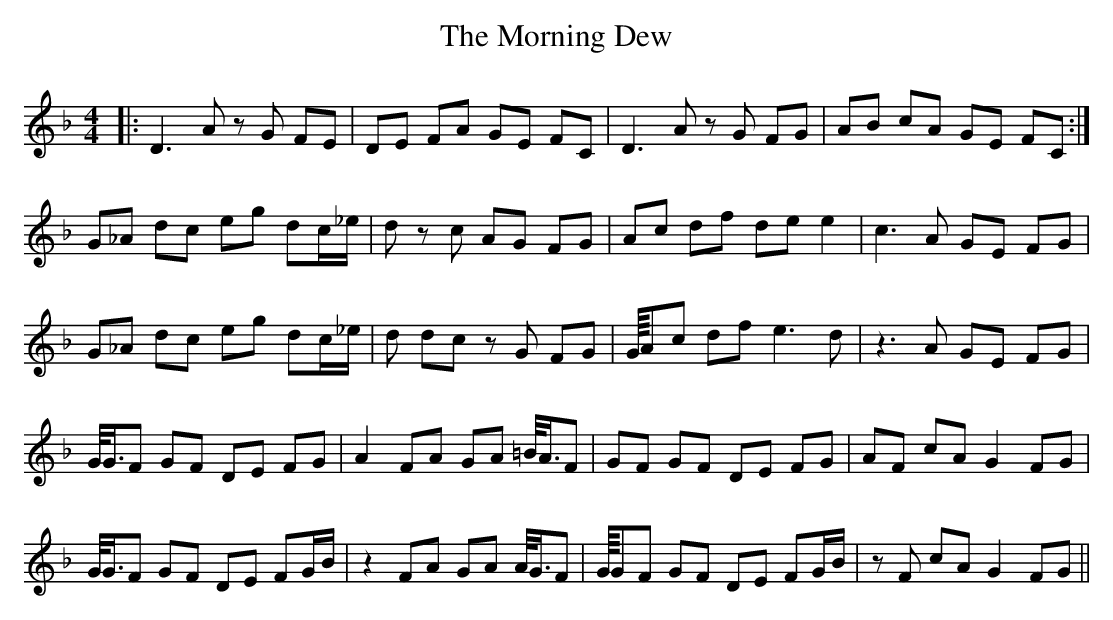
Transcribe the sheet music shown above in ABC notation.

X:1
T: The Morning Dew
M: 4/4
L: 1/8
K: Dmin
|:D3A zG FE|DE FA GE FC|D3A zG FG|AB cA GE FC:|
G_A dc eg dc/_e/|_zd zc AG FG|Ac df de e2|c3A GE FG|
G_A dc eg dc/_e/|_zd dc zG FG|G/8A/1c df e3d|z3A GE FG|
G/4G3/4F GF DE FG|A2 FA GA =B/4A3/4F|GF GF DE FG|AF cA G2 FG|
G/4G3/4F GF DE FG/B/|z2 FA GA A/4G3/4F|G/8G/1F GF DE FG/B/|zF cA G2 FG||
